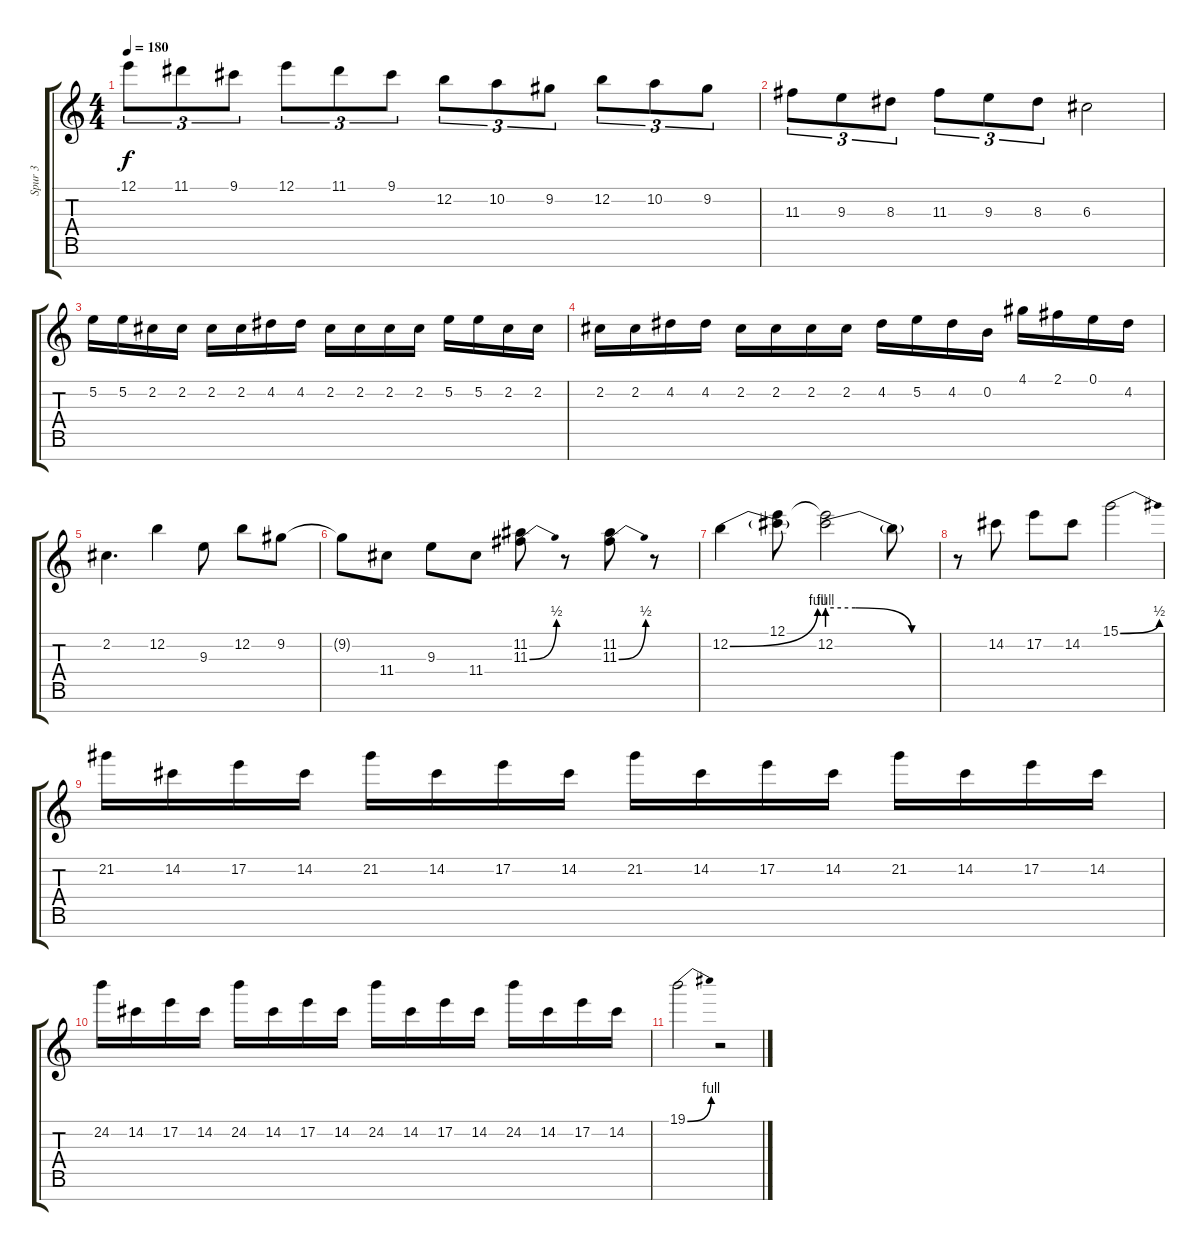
\track ("Spur 3" "Spur 3") {instrument acousticguitarsteel}
\staff {score tabs}
\tuning (E4 B3 G3 D3 A2 E2 B1) {hide}
\ts (4 4)
\tempo 180
\clef g2
\ks c
12.1.8{tu (3 2) dy f} 11.1.8{tu (3 2)} 9.1.8{tu (3 2)} 12.1.8{tu (3 2)} 11.1.8{tu (3 2)} 9.1.8{tu (3 2)} 12.2.8{tu (3 2)} 10.2.8{tu (3 2)} 9.2.8{tu (3 2)} 12.2.8{tu (3 2)} 10.2.8{tu (3 2)} 9.2.8{tu (3 2)} |
11.3.8{tu (3 2)} 9.3.8{tu (3 2)} 8.3.8{tu (3 2)} 11.3.8{tu (3 2)} 9.3.8{tu (3 2)} 8.3.8{tu (3 2)} 6.3.2 |
5.2.16 5.2.16 2.2.16 2.2.16 2.2.16 2.2.16 4.2.16 4.2.16 2.2.16 2.2.16 2.2.16 2.2.16 5.2.16 5.2.16 2.2.16 2.2.16 |
2.2.16 2.2.16 4.2.16 4.2.16 2.2.16 2.2.16 2.2.16 2.2.16 4.2.16 5.2.16 4.2.16 0.2.16 4.1.16 2.1.16 0.1.16 4.2.16 |
2.2.4{d} 12.2.4 9.3.8 12.2.8 9.2.8 |
9.2{t}.8 11.4.8 9.3.8 11.4.8 (11.2 11.3{be (bend 0 0 60 2)}).8 r.8 (11.2 11.3{be (bend 0 0 60 2)}).8 r.8 |
12.2{be (bend 0 0 60 4)}.4 (12.1 12.2{t}).8 (12.1{t} 12.2{be (custom 0 4 15 4 45 0 60 0)}).2 12.2{t}.8 |
r.8 14.2.8 17.2.8 14.2.8 15.1{be (bend 0 0 60 2)}.2 |
21.2.16 14.2.16 17.2.16 14.2.16 21.2.16 14.2.16 17.2.16 14.2.16 21.2.16 14.2.16 17.2.16 14.2.16 21.2.16 14.2.16 17.2.16 14.2.16 |
24.2.16 14.2.16 17.2.16 14.2.16 24.2.16 14.2.16 17.2.16 14.2.16 24.2.16 14.2.16 17.2.16 14.2.16 24.2.16 14.2.16 17.2.16 14.2.16 |
19.1{be (bend 0 0 60 4)}.2 r.2
